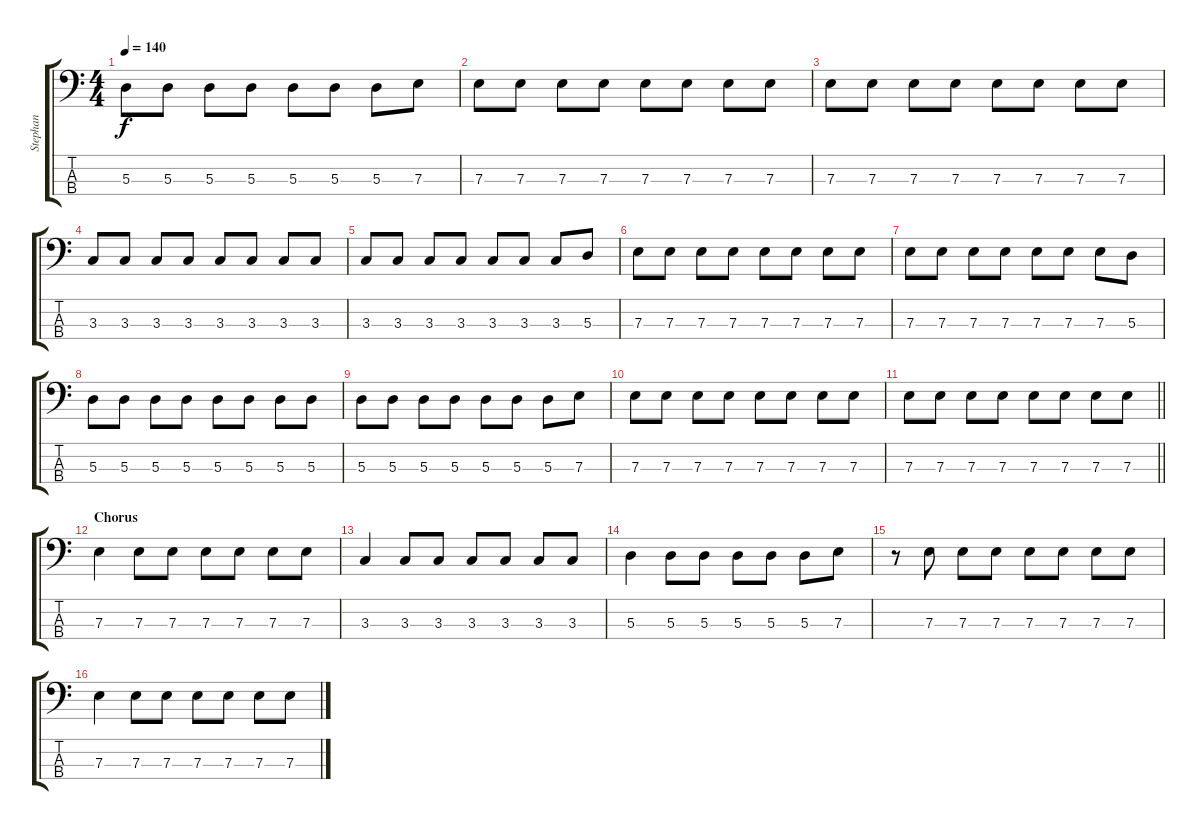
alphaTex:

\track ("Stephan" "Stephan") {instrument electricbasspick}
\staff {score tabs}
\tuning (G2 D2 A1 E1) {hide}
\ts (4 4)
\tempo 140
\clef f4
\ks c
5.3.8{dy f} 5.3.8 5.3.8 5.3.8 5.3.8 5.3.8 5.3.8 7.3.8 |
7.3.8 7.3.8 7.3.8 7.3.8 7.3.8 7.3.8 7.3.8 7.3.8 |
7.3.8 7.3.8 7.3.8 7.3.8 7.3.8 7.3.8 7.3.8 7.3.8 |
3.3.8 3.3.8 3.3.8 3.3.8 3.3.8 3.3.8 3.3.8 3.3.8 |
3.3.8 3.3.8 3.3.8 3.3.8 3.3.8 3.3.8 3.3.8 5.3.8 |
7.3.8 7.3.8 7.3.8 7.3.8 7.3.8 7.3.8 7.3.8 7.3.8 |
7.3.8 7.3.8 7.3.8 7.3.8 7.3.8 7.3.8 7.3.8 5.3.8 |
5.3.8 5.3.8 5.3.8 5.3.8 5.3.8 5.3.8 5.3.8 5.3.8 |
5.3.8 5.3.8 5.3.8 5.3.8 5.3.8 5.3.8 5.3.8 7.3.8 |
7.3.8 7.3.8 7.3.8 7.3.8 7.3.8 7.3.8 7.3.8 7.3.8 |
\barLineRight lightlight
7.3.8 7.3.8 7.3.8 7.3.8 7.3.8 7.3.8 7.3.8 7.3.8 |
\section ("" "Chorus")
7.3.4 7.3.8 7.3.8 7.3.8 7.3.8 7.3.8 7.3.8 |
3.3.4 3.3.8 3.3.8 3.3.8 3.3.8 3.3.8 3.3.8 |
5.3.4 5.3.8 5.3.8 5.3.8 5.3.8 5.3.8 7.3.8 |
r.8 7.3.8 7.3.8 7.3.8 7.3.8 7.3.8 7.3.8 7.3.8 |
7.3.4 7.3.8 7.3.8 7.3.8 7.3.8 7.3.8 7.3.8
